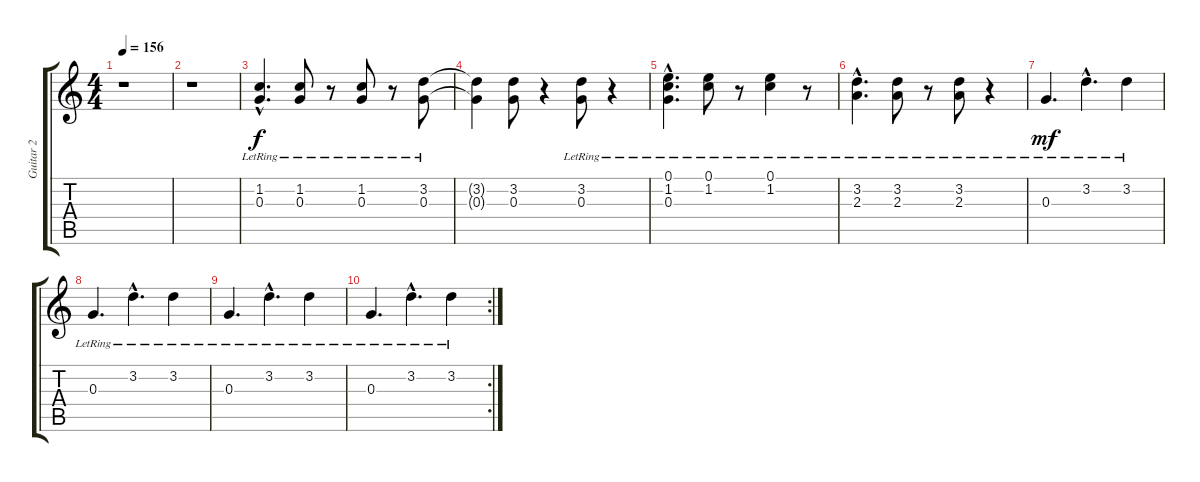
\track ("Guitar 2" "Guitar 2") {instrument acousticguitarsteel}
\staff {score tabs}
\tuning (E4 B3 G3 D3 A2 E2) {hide}
\ts (4 4)
\tempo 156
\clef g2
\ks c
r.1{dy mf} |
r.1 |
(1.2{hac lr} 0.3{hac lr}).4{d dy f volume 8} (1.2{lr} 0.3{lr}).8 r.8 (1.2{lr} 0.3{lr}).8 r.8 (3.2{lr} 0.3).8 |
(3.2{t} 0.3{t}).4 (3.2 0.3).8 r.4 (3.2{lr} 0.3).8 r.4 |
(0.1{hac lr} 1.2{hac lr} 0.3{hac}).4{d} (0.1{lr} 1.2).8 r.8 (0.1{lr} 1.2).4 r.8 |
(3.2{hac lr} 2.3{hac lr}).4{d} (3.2{lr} 2.3{lr}).8 r.8 (3.2{lr} 2.3{lr}).8 r.4 |
0.3{lr}.4{d dy mf volume 16} 3.2{hac lr}.4{d} 3.2{lr}.4 |
0.3{lr}.4{d volume 16} 3.2{hac lr}.4{d} 3.2{lr}.4 |
0.3{lr}.4{d volume 16} 3.2{hac lr}.4{d} 3.2{lr}.4 |
\rc 2
0.3{lr}.4{d volume 16} 3.2{hac lr}.4{d} 3.2{lr}.4
